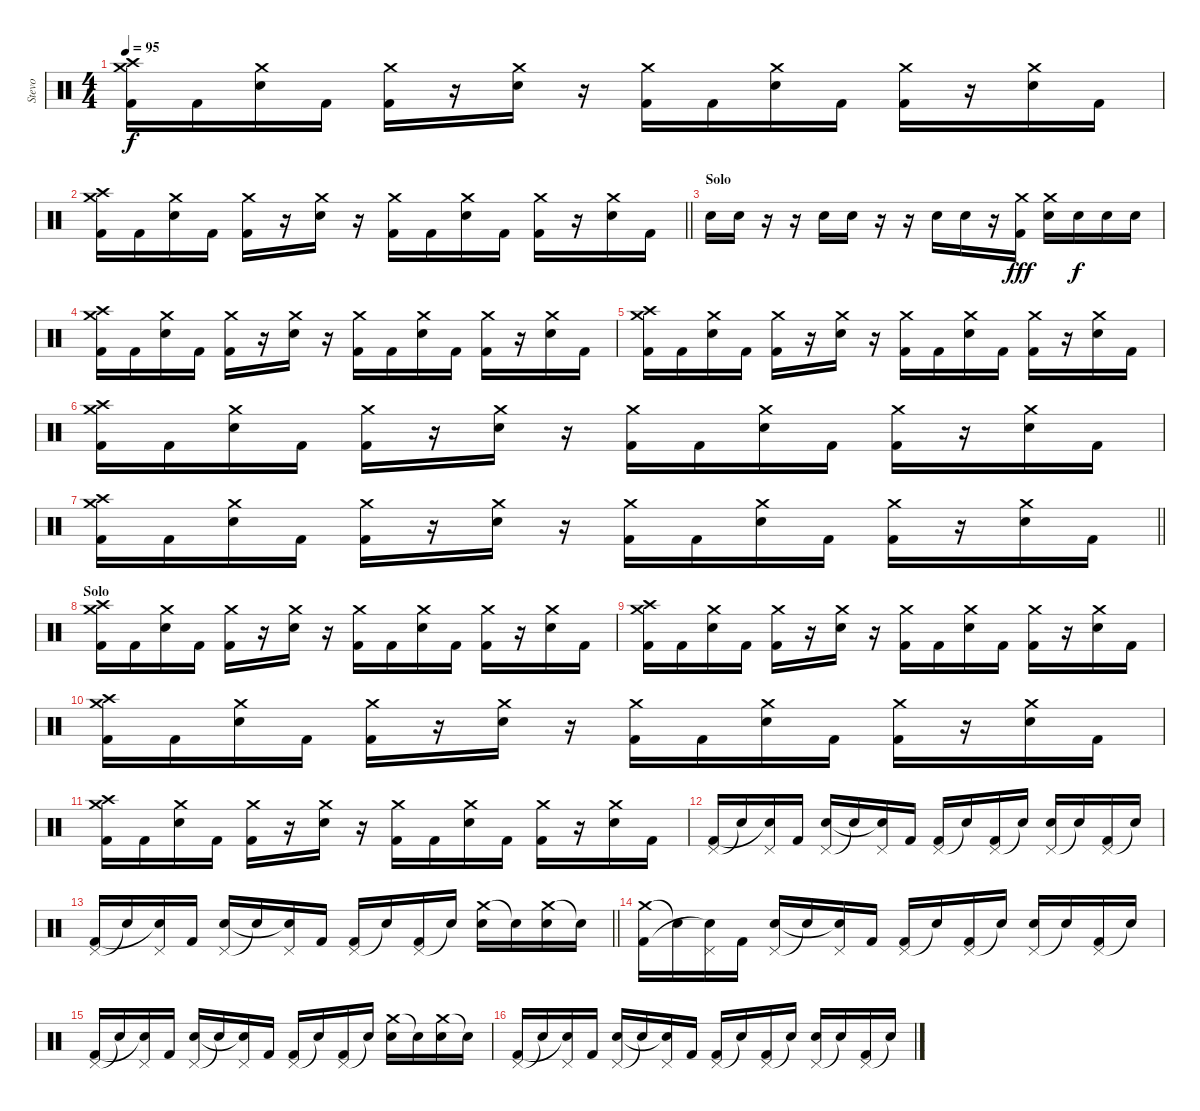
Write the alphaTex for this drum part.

\track ("Stevo" "Stevo") {instrument percussion}
\staff {score}
\articulation defaults
\ts (4 4)
\tempo 95
\clef neutral
\ks c
("Crash high (hit)" "Crash medium (hit)" "Kick (hit) 2").16{dy f} "Kick (hit) 2".16 ("Crash medium (hit)" "Electric Snare (hit)").16 "Kick (hit) 2".16 ("Crash medium (hit)" "Kick (hit) 2").16 r.16 ("Crash medium (hit)" "Electric Snare (hit)").16 r.16 ("Crash medium (hit)" "Kick (hit) 2").16 "Kick (hit) 2".16 ("Crash medium (hit)" "Electric Snare (hit)").16 "Kick (hit) 2".16 ("Crash medium (hit)" "Kick (hit) 2").16 r.16 ("Crash medium (hit)" "Electric Snare (hit)").16 "Kick (hit) 2".16 |
\barLineRight lightlight
("Crash high (hit)" "Crash medium (hit)" "Kick (hit) 2").16 "Kick (hit) 2".16 ("Crash medium (hit)" "Electric Snare (hit)").16 "Kick (hit) 2".16 ("Crash medium (hit)" "Kick (hit) 2").16 r.16 ("Crash medium (hit)" "Electric Snare (hit)").16 r.16 ("Crash medium (hit)" "Kick (hit) 2").16 "Kick (hit) 2".16 ("Crash medium (hit)" "Electric Snare (hit)").16 "Kick (hit) 2".16 ("Crash medium (hit)" "Kick (hit) 2").16 r.16 ("Crash medium (hit)" "Electric Snare (hit)").16 "Kick (hit) 2".16 |
\section ("" "Solo")
"Electric Snare (hit)".16 "Electric Snare (hit)".16 r.16 r.16 "Electric Snare (hit)".16 "Electric Snare (hit)".16 r.16 r.16 "Electric Snare (hit)".16 "Electric Snare (hit)".16 r.16 ("Crash medium (hit)" "Kick (hit) 2").16{dy fff} ("Crash medium (hit)" "Electric Snare (hit)").16 "Electric Snare (hit)".16{dy f} "Electric Snare (hit)".16 "Electric Snare (hit)".16 |
("Crash high (hit)" "Crash medium (hit)" "Kick (hit) 2").16 "Kick (hit) 2".16 ("Crash medium (hit)" "Electric Snare (hit)").16 "Kick (hit) 2".16 ("Crash medium (hit)" "Kick (hit) 2").16 r.16 ("Crash medium (hit)" "Electric Snare (hit)").16 r.16 ("Crash medium (hit)" "Kick (hit) 2").16 "Kick (hit) 2".16 ("Crash medium (hit)" "Electric Snare (hit)").16 "Kick (hit) 2".16 ("Crash medium (hit)" "Kick (hit) 2").16 r.16 ("Crash medium (hit)" "Electric Snare (hit)").16 "Kick (hit) 2".16 |
("Crash high (hit)" "Crash medium (hit)" "Kick (hit) 2").16 "Kick (hit) 2".16 ("Crash medium (hit)" "Electric Snare (hit)").16 "Kick (hit) 2".16 ("Crash medium (hit)" "Kick (hit) 2").16 r.16 ("Crash medium (hit)" "Electric Snare (hit)").16 r.16 ("Crash medium (hit)" "Kick (hit) 2").16 "Kick (hit) 2".16 ("Crash medium (hit)" "Electric Snare (hit)").16 "Kick (hit) 2".16 ("Crash medium (hit)" "Kick (hit) 2").16 r.16 ("Crash medium (hit)" "Electric Snare (hit)").16 "Kick (hit) 2".16 |
("Crash high (hit)" "Crash medium (hit)" "Kick (hit) 2").16 "Kick (hit) 2".16 ("Crash medium (hit)" "Electric Snare (hit)").16 "Kick (hit) 2".16 ("Crash medium (hit)" "Kick (hit) 2").16 r.16 ("Crash medium (hit)" "Electric Snare (hit)").16 r.16 ("Crash medium (hit)" "Kick (hit) 2").16 "Kick (hit) 2".16 ("Crash medium (hit)" "Electric Snare (hit)").16 "Kick (hit) 2".16 ("Crash medium (hit)" "Kick (hit) 2").16 r.16 ("Crash medium (hit)" "Electric Snare (hit)").16 "Kick (hit) 2".16 |
\barLineRight lightlight
("Crash high (hit)" "Crash medium (hit)" "Kick (hit) 2").16 "Kick (hit) 2".16 ("Crash medium (hit)" "Electric Snare (hit)").16 "Kick (hit) 2".16 ("Crash medium (hit)" "Kick (hit) 2").16 r.16 ("Crash medium (hit)" "Electric Snare (hit)").16 r.16 ("Crash medium (hit)" "Kick (hit) 2").16 "Kick (hit) 2".16 ("Crash medium (hit)" "Electric Snare (hit)").16 "Kick (hit) 2".16 ("Crash medium (hit)" "Kick (hit) 2").16 r.16 ("Crash medium (hit)" "Electric Snare (hit)").16 "Kick (hit) 2".16 |
\section ("" "Solo")
("Crash high (hit)" "Crash medium (hit)" "Kick (hit) 2").16 "Kick (hit) 2".16 ("Crash medium (hit)" "Electric Snare (hit)").16 "Kick (hit) 2".16 ("Crash medium (hit)" "Kick (hit) 2").16 r.16 ("Crash medium (hit)" "Electric Snare (hit)").16 r.16 ("Crash medium (hit)" "Kick (hit) 2").16 "Kick (hit) 2".16 ("Crash medium (hit)" "Electric Snare (hit)").16 "Kick (hit) 2".16 ("Crash medium (hit)" "Kick (hit) 2").16 r.16 ("Crash medium (hit)" "Electric Snare (hit)").16 "Kick (hit) 2".16 |
("Crash high (hit)" "Crash medium (hit)" "Kick (hit) 2").16 "Kick (hit) 2".16 ("Crash medium (hit)" "Electric Snare (hit)").16 "Kick (hit) 2".16 ("Crash medium (hit)" "Kick (hit) 2").16 r.16 ("Crash medium (hit)" "Electric Snare (hit)").16 r.16 ("Crash medium (hit)" "Kick (hit) 2").16 "Kick (hit) 2".16 ("Crash medium (hit)" "Electric Snare (hit)").16 "Kick (hit) 2".16 ("Crash medium (hit)" "Kick (hit) 2").16 r.16 ("Crash medium (hit)" "Electric Snare (hit)").16 "Kick (hit) 2".16 |
("Crash high (hit)" "Crash medium (hit)" "Kick (hit) 2").16 "Kick (hit) 2".16 ("Crash medium (hit)" "Electric Snare (hit)").16 "Kick (hit) 2".16 ("Crash medium (hit)" "Kick (hit) 2").16 r.16 ("Crash medium (hit)" "Electric Snare (hit)").16 r.16 ("Crash medium (hit)" "Kick (hit) 2").16 "Kick (hit) 2".16 ("Crash medium (hit)" "Electric Snare (hit)").16 "Kick (hit) 2".16 ("Crash medium (hit)" "Kick (hit) 2").16 r.16 ("Crash medium (hit)" "Electric Snare (hit)").16 "Kick (hit) 2".16 |
("Crash high (hit)" "Crash medium (hit)" "Kick (hit) 2").16 "Kick (hit) 2".16 ("Crash medium (hit)" "Electric Snare (hit)").16 "Kick (hit) 2".16 ("Crash medium (hit)" "Kick (hit) 2").16 r.16 ("Crash medium (hit)" "Electric Snare (hit)").16 r.16 ("Crash medium (hit)" "Kick (hit) 2").16 "Kick (hit) 2".16 ("Crash medium (hit)" "Electric Snare (hit)").16 "Kick (hit) 2".16 ("Crash medium (hit)" "Kick (hit) 2").16 r.16 ("Crash medium (hit)" "Electric Snare (hit)").16 "Kick (hit) 2".16 |
("Pedal Hi-Hat (hit)" "Kick (hit) 2").16 "Snare (hit)"{t}.16 ("Pedal Hi-Hat (hit)" "Snare (hit)"{t}).16 "Kick (hit) 2".16 ("Pedal Hi-Hat (hit)" "Electric Snare (hit)").16 "Snare (hit)"{t}.16 ("Pedal Hi-Hat (hit)" "Snare (hit)"{t}).16 "Kick (hit) 2".16 ("Pedal Hi-Hat (hit)" "Kick (hit) 2").16 "Snare (hit)"{t}.16 ("Pedal Hi-Hat (hit)" "Kick (hit) 2").16 "Snare (hit)"{t}.16 ("Pedal Hi-Hat (hit)" "Electric Snare (hit)").16 "Snare (hit)"{t}.16 ("Pedal Hi-Hat (hit)" "Kick (hit) 2").16 "Snare (hit)"{t}.16 |
\barLineRight lightlight
("Pedal Hi-Hat (hit)" "Kick (hit) 2").16 "Snare (hit)"{t}.16 ("Pedal Hi-Hat (hit)" "Snare (hit)"{t}).16 "Kick (hit) 2".16 ("Pedal Hi-Hat (hit)" "Electric Snare (hit)").16 "Snare (hit)"{t}.16 ("Pedal Hi-Hat (hit)" "Snare (hit)"{t}).16 "Kick (hit) 2".16 ("Pedal Hi-Hat (hit)" "Kick (hit) 2").16 "Snare (hit)"{t}.16 ("Pedal Hi-Hat (hit)" "Kick (hit) 2").16 "Snare (hit)"{t}.16 ("Crash medium (hit)" "Electric Snare (hit)").16 "Snare (hit)"{t}.16 ("Crash medium (hit)" "Electric Snare (hit)").16 "Snare (hit)"{t}.16 |
("Crash medium (hit)" "Kick (hit) 2").16 "Snare (hit)"{t}.16 ("Pedal Hi-Hat (hit)" "Snare (hit)"{t}).16 "Kick (hit) 2".16 ("Pedal Hi-Hat (hit)" "Electric Snare (hit)").16 "Snare (hit)"{t}.16 ("Pedal Hi-Hat (hit)" "Snare (hit)"{t}).16 "Kick (hit) 2".16 ("Pedal Hi-Hat (hit)" "Kick (hit) 2").16 "Snare (hit)"{t}.16 ("Pedal Hi-Hat (hit)" "Kick (hit) 2").16 "Snare (hit)"{t}.16 ("Pedal Hi-Hat (hit)" "Electric Snare (hit)").16 "Snare (hit)"{t}.16 ("Pedal Hi-Hat (hit)" "Kick (hit) 2").16 "Snare (hit)"{t}.16 |
("Pedal Hi-Hat (hit)" "Kick (hit) 2").16 "Snare (hit)"{t}.16 ("Pedal Hi-Hat (hit)" "Snare (hit)"{t}).16 "Kick (hit) 2".16 ("Pedal Hi-Hat (hit)" "Electric Snare (hit)").16 "Snare (hit)"{t}.16 ("Pedal Hi-Hat (hit)" "Snare (hit)"{t}).16 "Kick (hit) 2".16 ("Pedal Hi-Hat (hit)" "Kick (hit) 2").16 "Snare (hit)"{t}.16 ("Pedal Hi-Hat (hit)" "Kick (hit) 2").16 "Snare (hit)"{t}.16 ("Crash medium (hit)" "Electric Snare (hit)").16 "Snare (hit)"{t}.16 ("Crash medium (hit)" "Electric Snare (hit)").16 "Snare (hit)"{t}.16 |
("Pedal Hi-Hat (hit)" "Kick (hit) 2").16 "Snare (hit)"{t}.16 ("Pedal Hi-Hat (hit)" "Snare (hit)"{t}).16 "Kick (hit) 2".16 ("Pedal Hi-Hat (hit)" "Electric Snare (hit)").16 "Snare (hit)"{t}.16 ("Pedal Hi-Hat (hit)" "Snare (hit)"{t}).16 "Kick (hit) 2".16 ("Pedal Hi-Hat (hit)" "Kick (hit) 2").16 "Snare (hit)"{t}.16 ("Pedal Hi-Hat (hit)" "Kick (hit) 2").16 "Snare (hit)"{t}.16 ("Pedal Hi-Hat (hit)" "Electric Snare (hit)").16 "Snare (hit)"{t}.16 ("Pedal Hi-Hat (hit)" "Kick (hit) 2").16 "Snare (hit)"{t}.16
